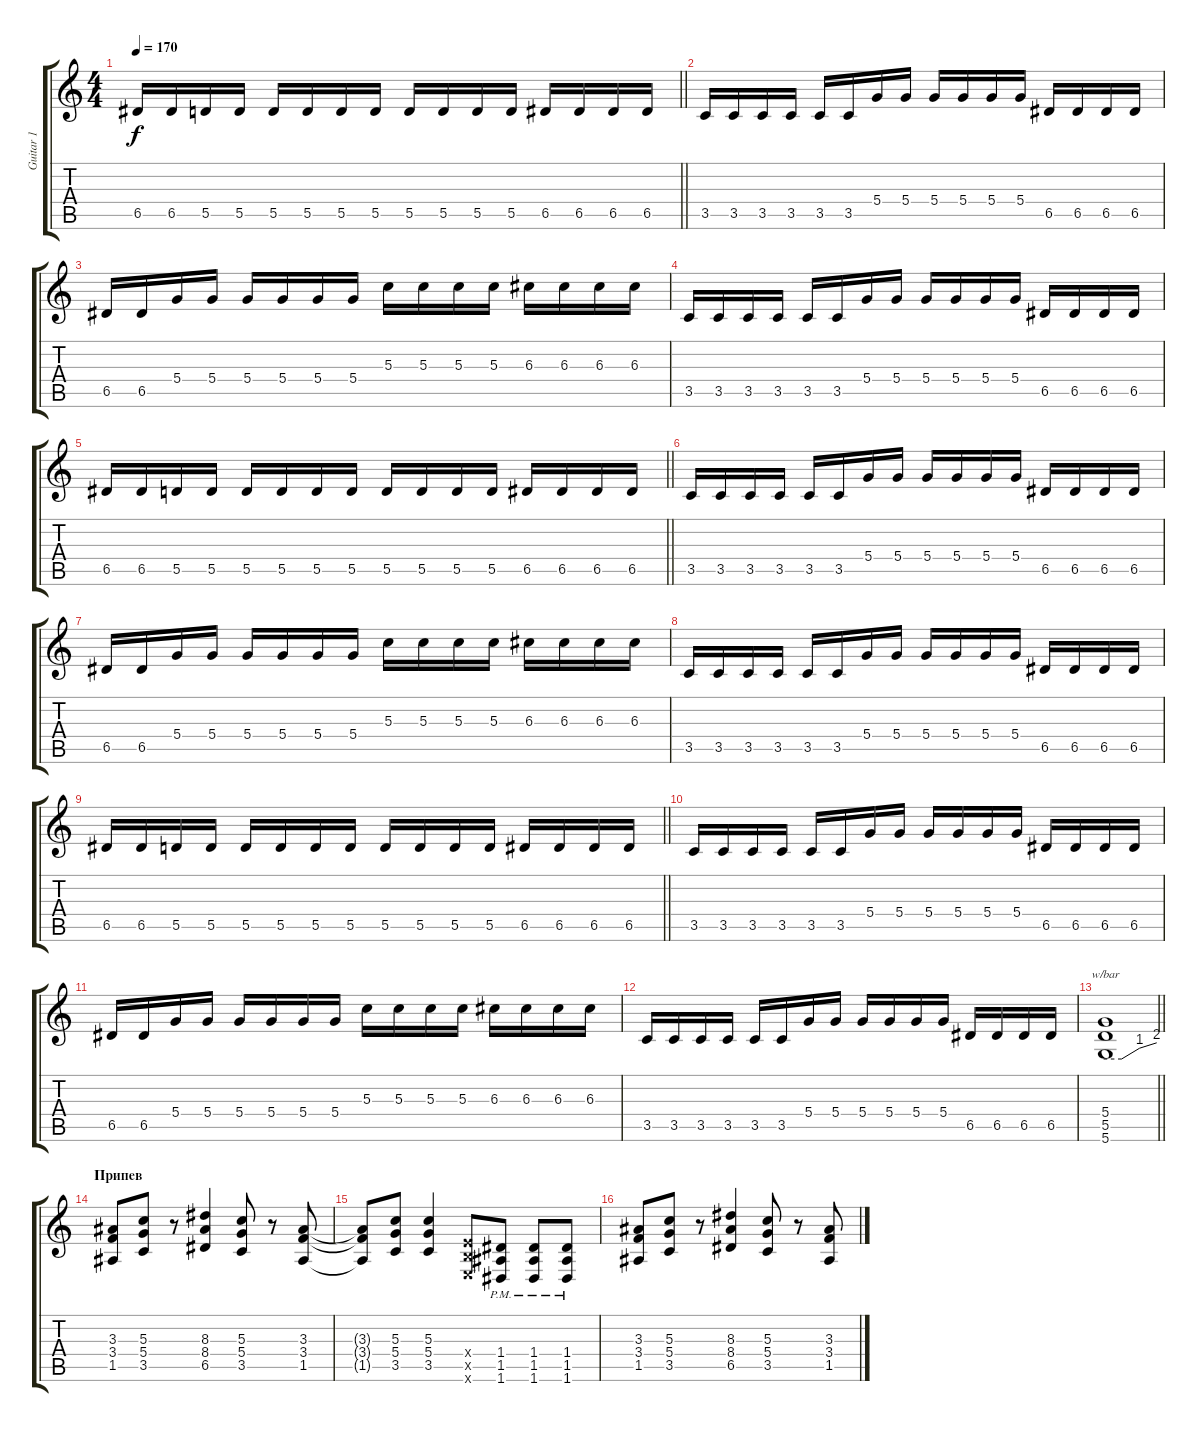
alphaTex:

\track ("Guitar 1" "Guitar 1") {instrument overdrivenguitar}
\staff {score tabs}
\tuning (E4 B3 G3 D3 A2 D2) {hide}
\ts (4 4)
\tempo 170
\clef g2
\barLineRight lightlight
\ks c
6.5.16{dy f} 6.5.16 5.5.16 5.5.16 5.5.16 5.5.16 5.5.16 5.5.16 5.5.16 5.5.16 5.5.16 5.5.16 6.5.16 6.5.16 6.5.16 6.5.16 |
3.5.16 3.5.16 3.5.16 3.5.16 3.5.16 3.5.16 5.4.16 5.4.16 5.4.16 5.4.16 5.4.16 5.4.16 6.5.16 6.5.16 6.5.16 6.5.16 |
6.5.16 6.5.16 5.4.16 5.4.16 5.4.16 5.4.16 5.4.16 5.4.16 5.3.16 5.3.16 5.3.16 5.3.16 6.3.16 6.3.16 6.3.16 6.3.16 |
3.5.16 3.5.16 3.5.16 3.5.16 3.5.16 3.5.16 5.4.16 5.4.16 5.4.16 5.4.16 5.4.16 5.4.16 6.5.16 6.5.16 6.5.16 6.5.16 |
\barLineRight lightlight
6.5.16 6.5.16 5.5.16 5.5.16 5.5.16 5.5.16 5.5.16 5.5.16 5.5.16 5.5.16 5.5.16 5.5.16 6.5.16 6.5.16 6.5.16 6.5.16 |
3.5.16 3.5.16 3.5.16 3.5.16 3.5.16 3.5.16 5.4.16 5.4.16 5.4.16 5.4.16 5.4.16 5.4.16 6.5.16 6.5.16 6.5.16 6.5.16 |
6.5.16 6.5.16 5.4.16 5.4.16 5.4.16 5.4.16 5.4.16 5.4.16 5.3.16 5.3.16 5.3.16 5.3.16 6.3.16 6.3.16 6.3.16 6.3.16 |
3.5.16 3.5.16 3.5.16 3.5.16 3.5.16 3.5.16 5.4.16 5.4.16 5.4.16 5.4.16 5.4.16 5.4.16 6.5.16 6.5.16 6.5.16 6.5.16 |
\barLineRight lightlight
6.5.16 6.5.16 5.5.16 5.5.16 5.5.16 5.5.16 5.5.16 5.5.16 5.5.16 5.5.16 5.5.16 5.5.16 6.5.16 6.5.16 6.5.16 6.5.16 |
3.5.16 3.5.16 3.5.16 3.5.16 3.5.16 3.5.16 5.4.16 5.4.16 5.4.16 5.4.16 5.4.16 5.4.16 6.5.16 6.5.16 6.5.16 6.5.16 |
6.5.16 6.5.16 5.4.16 5.4.16 5.4.16 5.4.16 5.4.16 5.4.16 5.3.16 5.3.16 5.3.16 5.3.16 6.3.16 6.3.16 6.3.16 6.3.16 |
3.5.16 3.5.16 3.5.16 3.5.16 3.5.16 3.5.16 5.4.16 5.4.16 5.4.16 5.4.16 5.4.16 5.4.16 6.5.16 6.5.16 6.5.16 6.5.16 |
\barLineRight lightlight
(5.4 5.5 5.6).1{tbe (custom default 0 0 19 0 40 4 60 8)} |
\section ("" "Припев")
(3.3 3.4 1.5).8 (5.3 5.4 3.5).8 r.8 (8.3 8.4 6.5).4 (5.3 5.4 3.5).8 r.8 (3.3 3.4 1.5).8 |
(3.3{t} 3.4{t} 1.5{t}).8 (5.3 5.4 3.5).8 (5.3 5.4 3.5).4 (2.4{x} 2.5{x} 2.6{x}).8 (1.4{pm} 1.5{pm} 1.6{pm}).8 (1.4{pm} 1.5{pm} 1.6{pm}).8 (1.4{pm} 1.5{pm} 1.6{pm}).8 |
(3.3 3.4 1.5).8 (5.3 5.4 3.5).8 r.8 (8.3 8.4 6.5).4 (5.3 5.4 3.5).8 r.8 (3.3 3.4 1.5).8
